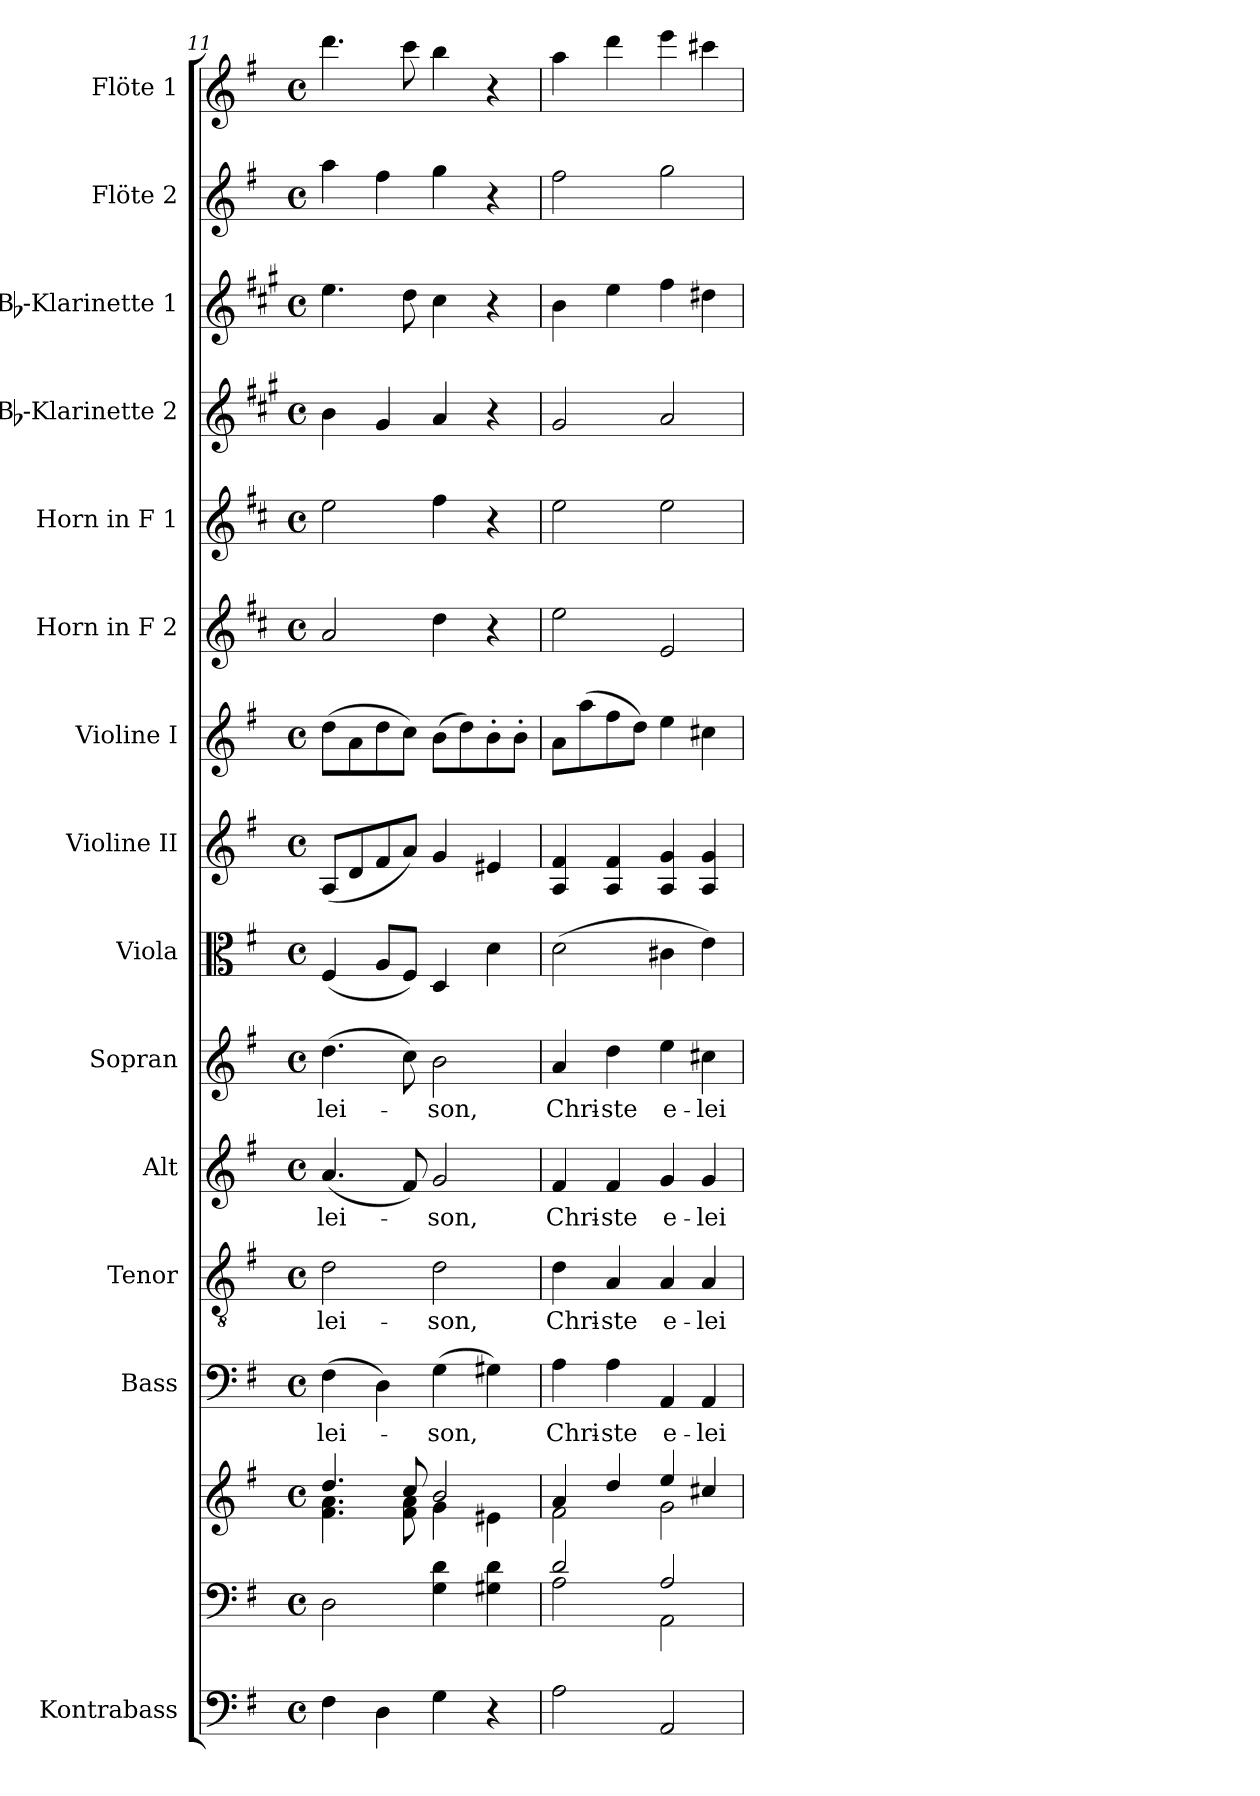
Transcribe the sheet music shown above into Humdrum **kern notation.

**kern	**kern	**kern	**kern	**text	**kern	**text	**kern	**text	**kern	**text	**kern	**kern	**kern	**kern	**kern	**kern	**kern	**kern	**kern
*part15	*part14	*part14	*part13	*part13	*part12	*part12	*part11	*part11	*part10	*part10	*part9	*part8	*part7	*part6	*part5	*part4	*part3	*part2	*part1
*staff16	*staff15	*staff14	*staff13	*staff13	*staff12	*staff12	*staff11	*staff11	*staff10	*staff10	*staff9	*staff8	*staff7	*staff6	*staff5	*staff4	*staff3	*staff2	*staff1
*I"Kontrabass	*	*	*I"Bass	*	*I"Tenor	*	*I"Alt	*	*I"Sopran	*	*I"Viola	*I"Violine II	*I"Violine I	*I"Horn in F 2	*I"Horn in F 1	*I"Bb-Klarinette 2	*I"Bb-Klarinette 1	*I"Flöte 2	*I"Flöte 1
*I'Kb.	*	*	*I'B.	*	*I'T.	*	*I'A.	*	*I'S.	*	*I'Vla.	*I'Vl. II	*I'Vl. I	*I'Horn 2	*I'Horn 1	*I'Bb Kl. 2	*I'Bb Kl. 1	*I'Fl. 2	*I'Fl. 1
*clefF4	*clefF4	*clefG2	*clefF4	*	*clefGv2	*	*clefG2	*	*clefG2	*	*clefC3	*clefG2	*clefG2	*clefG2	*clefG2	*clefG2	*clefG2	*clefG2	*clefG2
*ITrd7c12	*	*	*	*	*	*	*	*	*	*	*	*	*	*ITrd4c7	*ITrd4c7	*ITrd1c2	*ITrd1c2	*	*
*k[f#]	*k[f#]	*k[f#]	*k[f#]	*	*k[f#]	*	*k[f#]	*	*k[f#]	*	*k[f#]	*k[f#]	*k[f#]	*k[f#]	*k[f#]	*k[f#]	*k[f#]	*k[f#]	*k[f#]
*G:	*G:	*G:	*G:	*	*G:	*	*G:	*	*G:	*	*G:	*G:	*G:	*G:	*G:	*G:	*G:	*G:	*G:
*M4/4	*M4/4	*M4/4	*M4/4	*	*M4/4	*	*M4/4	*	*M4/4	*	*M4/4	*M4/4	*M4/4	*M4/4	*M4/4	*M4/4	*M4/4	*M4/4	*M4/4
*met(c)	*met(c)	*met(c)	*met(c)	*	*met(c)	*	*met(c)	*	*met(c)	*	*met(c)	*met(c)	*met(c)	*met(c)	*met(c)	*met(c)	*met(c)	*met(c)	*met(c)
=11	=11	=11	=11	=11	=11	=11	=11	=11	=11	=11	=11	=11	=11	=11	=11	=11	=11	=11	=11
*	*	*^	*	*	*	*	*	*	*	*	*	*	*	*	*	*	*	*	*
!	!	!	!	!	!LO:LY:b	!	!LO:LY:b	!	!LO:LY:b	!	!LO:LY:b	!	!	!	!	!	!	!	!	!
4FF#\	2D\	4.dd/	4.f#\ 4.a\	(>4F#\	-lei-	2d\	-lei-	(<4.a/	-lei-	(>4.dd\	-lei-	(<4F#/	(<8A/L	(>8dd\L	2d/	2a\	4a\	4.dd\	4aa\	4.ddd\
.	.	.	.	.	.	.	.	.	.	.	.	.	8d/	8a\	.	.	.	.	.	.
4DD\	.	.	.	4D\)	.	.	.	.	.	.	.	8A/L	8f#/	8dd\	.	.	4f#/	.	4ff#\	.
.	.	8cc/	8f#\ 8a\	.	.	.	.	8f#/)	.	8cc\)	.	8F#/J)	8a/J)	8cc\J)	.	.	.	8cc\	.	8ccc\
!	!	!	!	!	!LO:LY:b	!	!LO:LY:b	!	!LO:LY:b	!	!LO:LY:b	!	!	!	!	!	!	!	!	!
4GG\	4G\ 4d\	2b/	4g\	(>4G\	-son,	2d\	-son,	2g/	-son,	2b\	-son,	4D/	4g/	(>8b\L	4g\	4b\	4g/	4b\	4gg\	4bb\
.	.	.	.	.	.	.	.	.	.	.	.	.	.	8dd\)	.	.	.	.	.	.
4r	4G#X\ 4d\	.	4e#X\	4G#X\)	.	.	.	.	.	.	.	4d\	4e#X/	8b'>\	4r	4r	4r	4r	4r	4r
.	.	.	.	.	.	.	.	.	.	.	.	.	.	8b'>\J	.	.	.	.	.	.
=12	=12	=12	=12	=12	=12	=12	=12	=12	=12	=12	=12	=12	=12	=12	=12	=12	=12	=12	=12	=12
*	*^	*	*	*	*	*	*	*	*	*	*	*	*	*	*	*	*	*	*	*
!	!	!	!	!	!	!LO:LY:b	!	!LO:LY:b	!	!LO:LY:b	!	!LO:LY:b	!	!	!	!	!	!	!	!	!
2AA\	2d/	2A\	4a/	2f#\	4A\	Chri-	4d\	Chri-	4f#/	Chri-	4a/	Chri-	(>2d\	4A/ 4f#/	8a\L	2a\	2a\	2f#/	4a\	2ff#\	4aa\
.	.	.	.	.	.	.	.	.	.	.	.	.	.	.	(>8aa\	.	.	.	.	.	.
!	!	!	!	!	!	!LO:LY:b	!	!LO:LY:b	!	!LO:LY:b	!	!LO:LY:b	!	!	!	!	!	!	!	!	!
.	.	.	4dd/	.	4A\	-ste	4A/	-ste	4f#/	-ste	4dd\	-ste	.	4A/ 4f#/	8ff#\	.	.	.	4dd\	.	4ddd\
.	.	.	.	.	.	.	.	.	.	.	.	.	.	.	8dd\J)	.	.	.	.	.	.
!	!	!	!	!	!	!LO:LY:b	!	!LO:LY:b	!	!LO:LY:b	!	!LO:LY:b	!	!	!	!	!	!	!	!	!
2AAA/	2A/	2AA\	4ee/	2g\	4AA/	e-	4A/	e-	4g/	e-	4ee\	e-	4c#X\	4A/ 4g/	4ee\	2A/	2a\	2g/	4ee\	2gg\	4eee\
!	!	!	!	!	!	!LO:LY:b	!	!LO:LY:b	!	!LO:LY:b	!	!LO:LY:b	!	!	!	!	!	!	!	!	!
.	.	.	4cc#X/	.	4AA/	-lei-	4A/	-lei-	4g/	-lei-	4cc#X\	-lei-	4e\)	4A/ 4g/	4cc#X\	.	.	.	4cc#X\	.	4ccc#X\
*	*v	*v	*	*	*	*	*	*	*	*	*	*	*	*	*	*	*	*	*	*	*
*	*	*v	*v	*	*	*	*	*	*	*	*	*	*	*	*	*	*	*	*	*
=	=	=	=	=	=	=	=	=	=	=	=	=	=	=	=	=	=	=	=
*-	*-	*-	*-	*-	*-	*-	*-	*-	*-	*-	*-	*-	*-	*-	*-	*-	*-	*-	*-
